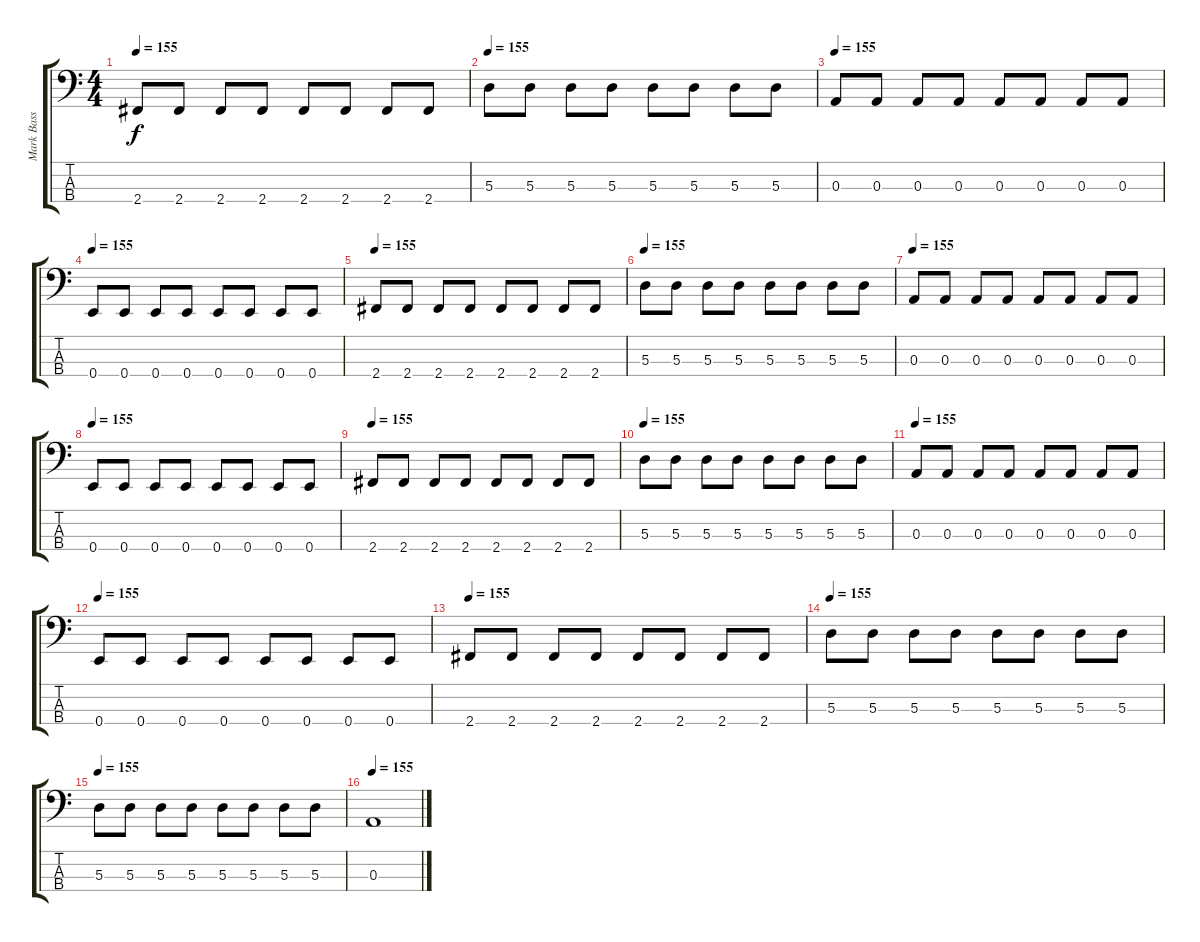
\track ("Mark Bass" "Mark Bass") {instrument electricbasspick}
\staff {score tabs}
\tuning (G2 D2 A1 E1) {hide}
\ts (4 4)
\tempo 155
\clef f4
\ks c
2.4.8{dy f} 2.4.8 2.4.8 2.4.8 2.4.8 2.4.8 2.4.8 2.4.8 |
\tempo 155
5.3.8 5.3.8 5.3.8 5.3.8 5.3.8 5.3.8 5.3.8 5.3.8 |
\tempo 155
0.3.8 0.3.8 0.3.8 0.3.8 0.3.8 0.3.8 0.3.8 0.3.8 |
\tempo 155
0.4.8 0.4.8 0.4.8 0.4.8 0.4.8 0.4.8 0.4.8 0.4.8 |
\tempo 155
2.4.8 2.4.8 2.4.8 2.4.8 2.4.8 2.4.8 2.4.8 2.4.8 |
\tempo 155
5.3.8 5.3.8 5.3.8 5.3.8 5.3.8 5.3.8 5.3.8 5.3.8 |
\tempo 155
0.3.8 0.3.8 0.3.8 0.3.8 0.3.8 0.3.8 0.3.8 0.3.8 |
\tempo 155
0.4.8 0.4.8 0.4.8 0.4.8 0.4.8 0.4.8 0.4.8 0.4.8 |
\tempo 155
2.4.8 2.4.8 2.4.8 2.4.8 2.4.8 2.4.8 2.4.8 2.4.8 |
\tempo 155
5.3.8 5.3.8 5.3.8 5.3.8 5.3.8 5.3.8 5.3.8 5.3.8 |
\tempo 155
0.3.8 0.3.8 0.3.8 0.3.8 0.3.8 0.3.8 0.3.8 0.3.8 |
\tempo 155
0.4.8 0.4.8 0.4.8 0.4.8 0.4.8 0.4.8 0.4.8 0.4.8 |
\tempo 155
2.4.8 2.4.8 2.4.8 2.4.8 2.4.8 2.4.8 2.4.8 2.4.8 |
\tempo 155
5.3.8 5.3.8 5.3.8 5.3.8 5.3.8 5.3.8 5.3.8 5.3.8 |
\tempo 155
5.3.8 5.3.8 5.3.8 5.3.8 5.3.8 5.3.8 5.3.8 5.3.8 |
\tempo 155
0.3.1
